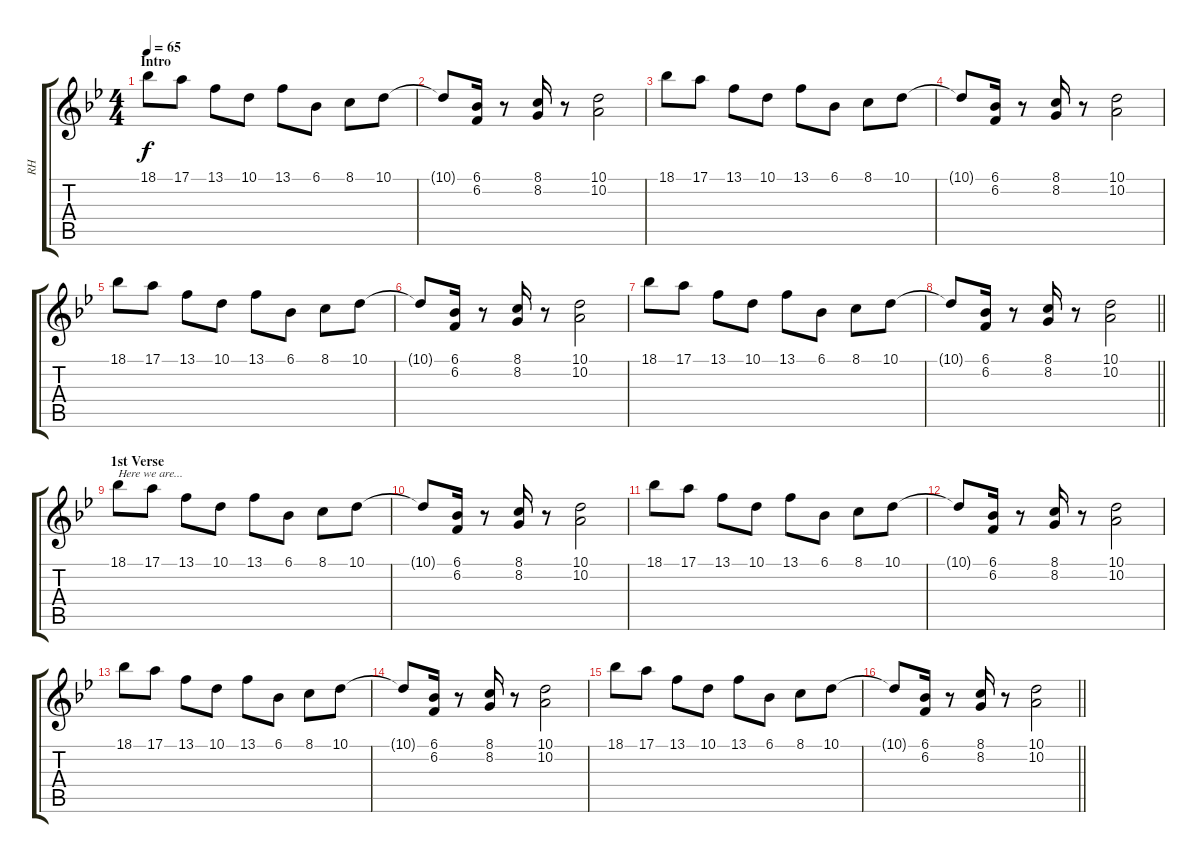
\track ("RH" "RH") {instrument electricpiano1}
\staff {score tabs}
\tuning (E4 B3 G3 D3 A2 E2) {hide}
\ts (4 4)
\section ("" "Intro")
\tempo 65
\clef g2
\ks bb
18.1.8{dy f instrument electricpiano1} 17.1.8 13.1.8 10.1.8 13.1.8 6.1.8 8.1.8 10.1.8 |
10.1{t}.8 (6.1 6.2).16 r.8 (8.1 8.2).16 r.8 (10.1 10.2).2 |
18.1.8 17.1.8 13.1.8 10.1.8 13.1.8 6.1.8 8.1.8 10.1.8 |
10.1{t}.8 (6.1 6.2).16 r.8 (8.1 8.2).16 r.8 (10.1 10.2).2 |
18.1.8 17.1.8 13.1.8 10.1.8 13.1.8 6.1.8 8.1.8 10.1.8 |
10.1{t}.8 (6.1 6.2).16 r.8 (8.1 8.2).16 r.8 (10.1 10.2).2 |
18.1.8 17.1.8 13.1.8 10.1.8 13.1.8 6.1.8 8.1.8 10.1.8 |
\barLineRight lightlight
10.1{t}.8 (6.1 6.2).16 r.8 (8.1 8.2).16 r.8 (10.1 10.2).2 |
\section ("" "1st Verse")
18.1.8{txt "Here we are..."} 17.1.8 13.1.8 10.1.8 13.1.8 6.1.8 8.1.8 10.1.8 |
10.1{t}.8 (6.1 6.2).16 r.8 (8.1 8.2).16 r.8 (10.1 10.2).2 |
18.1.8 17.1.8 13.1.8 10.1.8 13.1.8 6.1.8 8.1.8 10.1.8 |
10.1{t}.8 (6.1 6.2).16 r.8 (8.1 8.2).16 r.8 (10.1 10.2).2 |
18.1.8 17.1.8 13.1.8 10.1.8 13.1.8 6.1.8 8.1.8 10.1.8 |
10.1{t}.8 (6.1 6.2).16 r.8 (8.1 8.2).16 r.8 (10.1 10.2).2 |
18.1.8 17.1.8 13.1.8 10.1.8 13.1.8 6.1.8 8.1.8 10.1.8 |
\barLineRight lightlight
10.1{t}.8 (6.1 6.2).16 r.8 (8.1 8.2).16 r.8 (10.1 10.2).2
